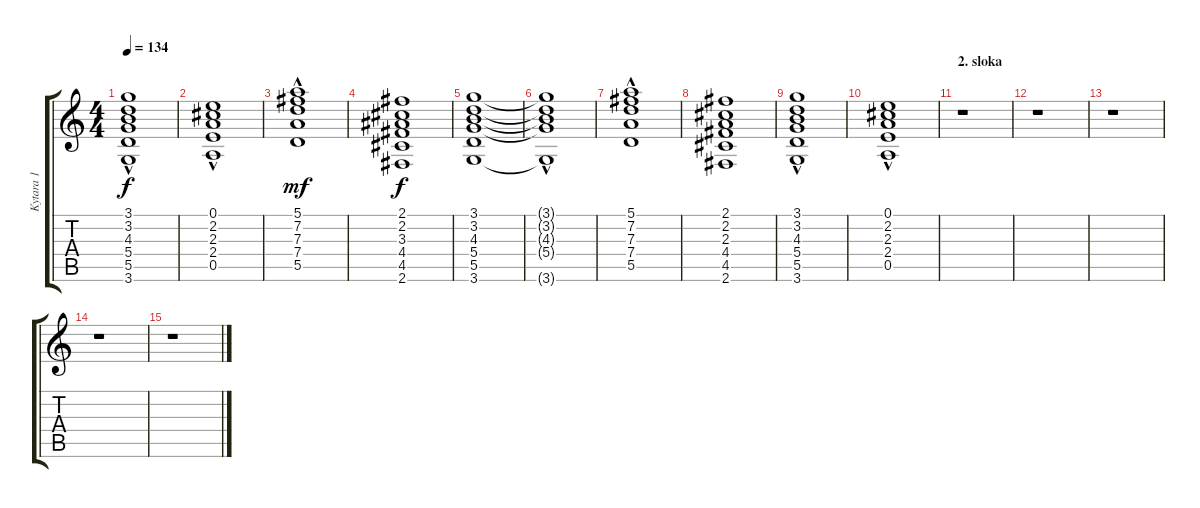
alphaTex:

\track ("Kytara 1" "Kytara 1") {instrument overdrivenguitar}
\staff {score tabs}
\tuning (E4 B3 G3 D3 A2 E2) {hide}
\ts (4 4)
\tempo 134
\clef g2
\ks c
(3.1 3.2 4.3 5.4{hac} 5.5 3.6).1{dy f} |
(0.1 2.2 2.3{hac} 2.4 0.5).1 |
(5.1 7.2 7.3{hac} 7.4 5.5).1{dy mf} |
(2.1 2.2 3.3 4.4 4.5 2.6).1{dy f} |
(3.1 3.2 4.3 5.4 5.5 3.6).1 |
(3.1{t} 3.2{hac t} 4.3{t} 5.4{hac t} 3.6{t}).1 |
(5.1 7.2{hac} 7.3 7.4 5.5).1 |
(2.1 2.2 2.3 4.4 4.5 2.6).1 |
(3.1 3.2 4.3 5.4{hac} 5.5 3.6).1 |
(0.1 2.2 2.3{hac} 2.4 0.5).1 |
\section ("" "2. sloka")
r.1 |
r.1 |
r.1 |
r.1 |
r.1
